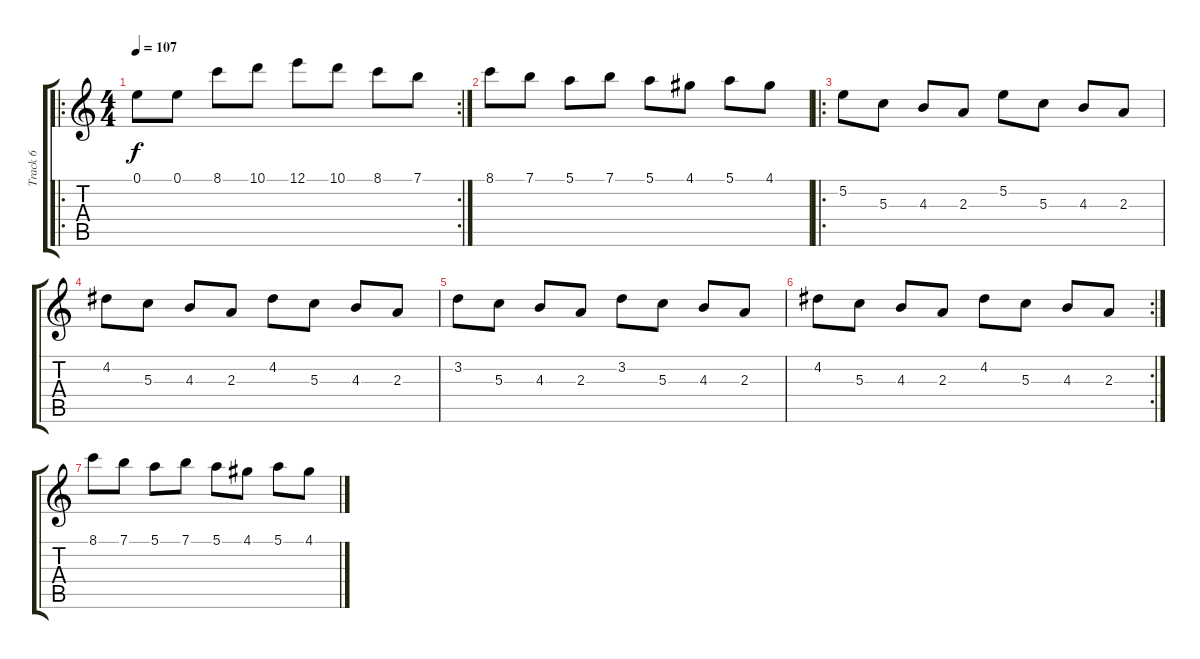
\track ("Track 6" "Track 6") {instrument acousticguitarnylon}
\staff {score tabs}
\tuning (E4 B3 G3 D3 A2 E2) {hide}
\ro
\rc 2
\ts (4 4)
\tempo 107
\clef g2
\ks c
0.1.8{dy f} 0.1.8 8.1.8 10.1.8 12.1.8 10.1.8 8.1.8 7.1.8 |
8.1.8 7.1.8 5.1.8 7.1.8 5.1.8 4.1.8 5.1.8 4.1.8 |
\ro
5.2.8 5.3.8 4.3.8 2.3.8 5.2.8 5.3.8 4.3.8 2.3.8 |
4.2.8 5.3.8 4.3.8 2.3.8 4.2.8 5.3.8 4.3.8 2.3.8 |
3.2.8 5.3.8 4.3.8 2.3.8 3.2.8 5.3.8 4.3.8 2.3.8 |
\rc 2
4.2.8 5.3.8 4.3.8 2.3.8 4.2.8 5.3.8 4.3.8 2.3.8 |
8.1.8 7.1.8 5.1.8 7.1.8 5.1.8 4.1.8 5.1.8 4.1.8
